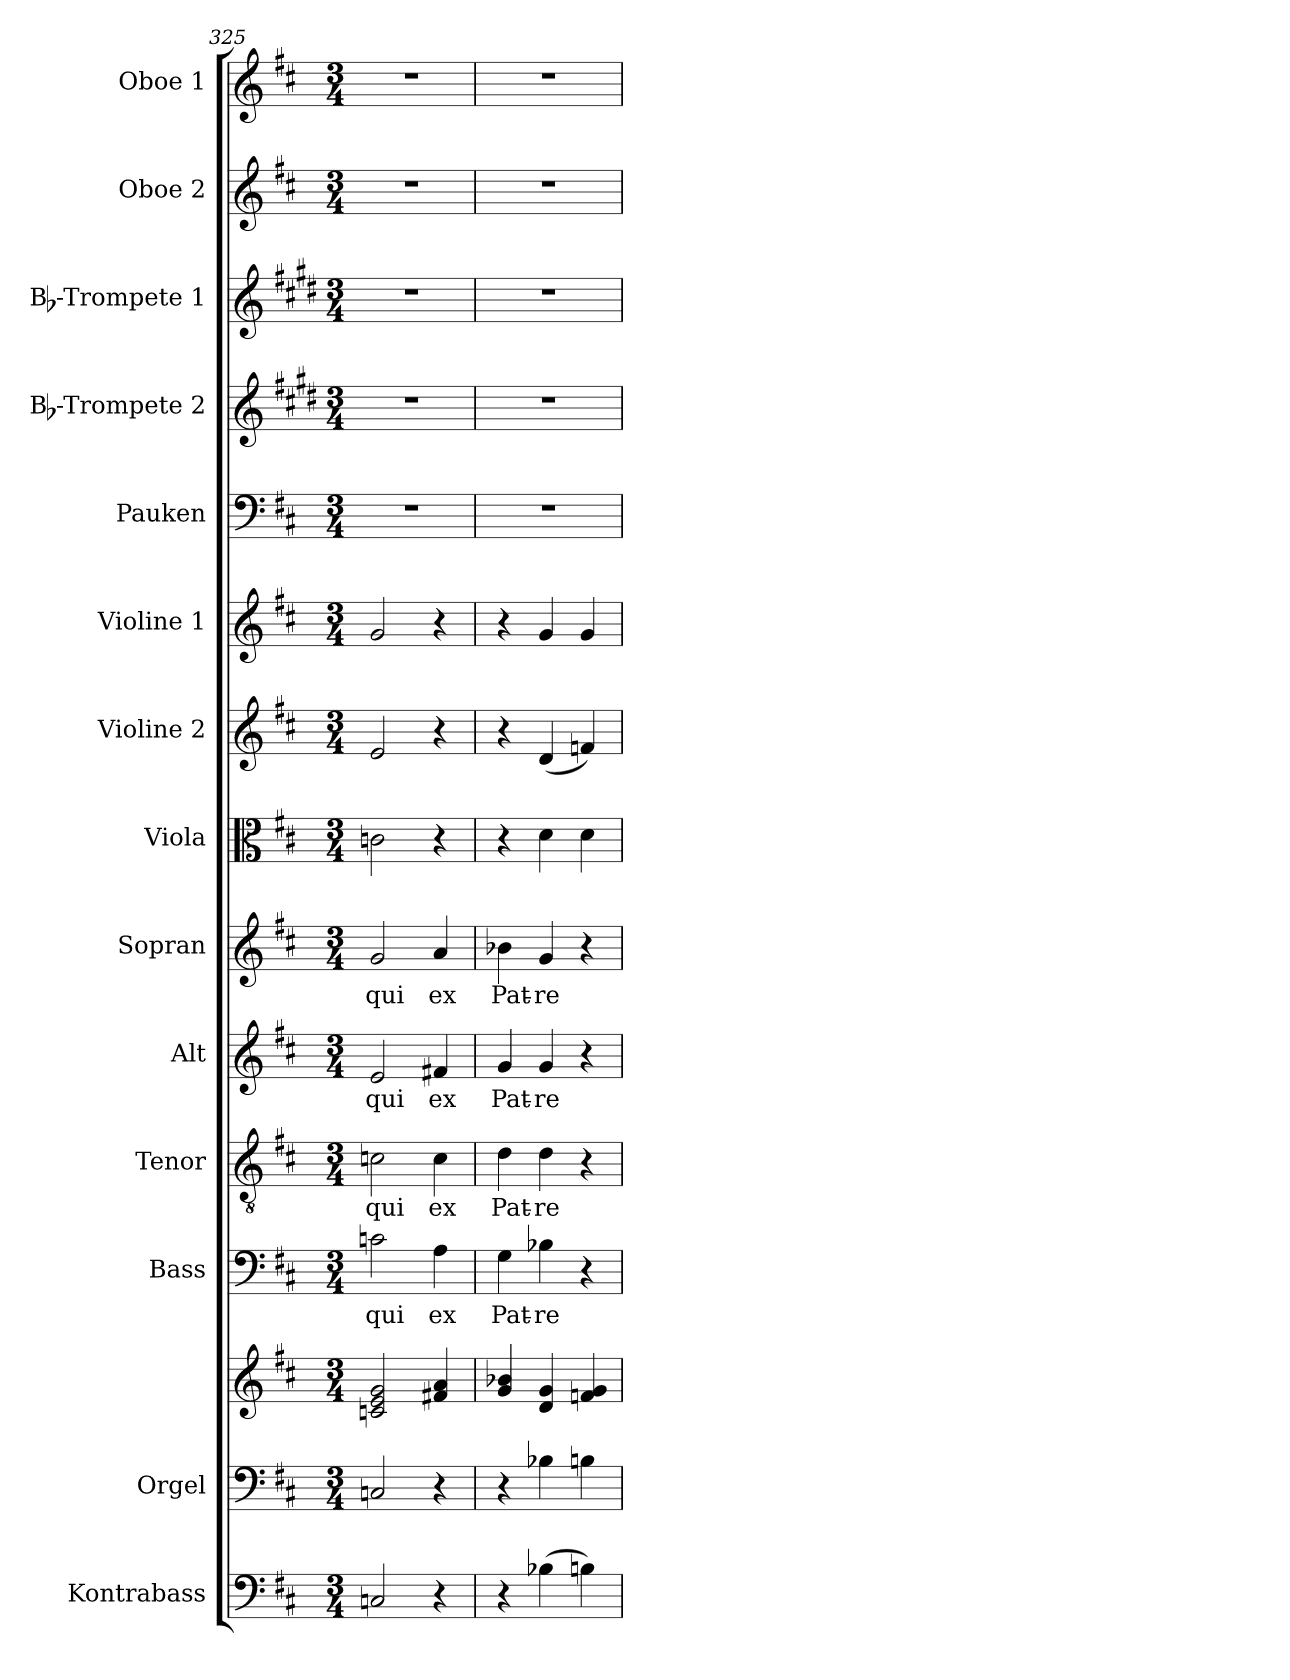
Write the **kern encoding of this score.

**kern	**kern	**kern	**kern	**text	**kern	**text	**kern	**text	**kern	**text	**kern	**kern	**kern	**kern	**kern	**kern	**kern	**kern
*part14	*part13	*part13	*part12	*part12	*part11	*part11	*part10	*part10	*part9	*part9	*part8	*part7	*part6	*part5	*part4	*part3	*part2	*part1
*staff15	*staff14	*staff13	*staff12	*staff12	*staff11	*staff11	*staff10	*staff10	*staff9	*staff9	*staff8	*staff7	*staff6	*staff5	*staff4	*staff3	*staff2	*staff1
*I"Kontrabass	*I"Orgel	*	*I"Bass	*	*I"Tenor	*	*I"Alt	*	*I"Sopran	*	*I"Viola	*I"Violine 2	*I"Violine 1	*I"Pauken	*I"Bb-Trompete 2	*I"Bb-Trompete 1	*I"Oboe 2	*I"Oboe 1
*I'Kb.	*I'Org.	*	*I'B.	*	*I'T.	*	*I'A.	*	*I'S.	*	*I'Vla.	*I'Vl. 2	*I'Vl. 1	*I'Pk.	*I'Bb Trp. 2	*I'Bb Trp. 1	*I'Ob. 2	*I'Ob. 1
*clefF4	*clefF4	*clefG2	*clefF4	*	*clefGv2	*	*clefG2	*	*clefG2	*	*clefC3	*clefG2	*clefG2	*clefF4	*clefG2	*clefG2	*clefG2	*clefG2
*ITrd7c12	*	*	*	*	*	*	*	*	*	*	*	*	*	*	*ITrd1c2	*ITrd1c2	*	*
*k[f#c#]	*k[f#c#]	*k[f#c#]	*k[f#c#]	*	*k[f#c#]	*	*k[f#c#]	*	*k[f#c#]	*	*k[f#c#]	*k[f#c#]	*k[f#c#]	*k[f#c#]	*k[f#c#]	*k[f#c#]	*k[f#c#]	*k[f#c#]
*D:	*D:	*D:	*D:	*	*D:	*	*D:	*	*D:	*	*D:	*D:	*D:	*D:	*D:	*D:	*D:	*D:
*M3/4	*M3/4	*M3/4	*M3/4	*	*M3/4	*	*M3/4	*	*M3/4	*	*M3/4	*M3/4	*M3/4	*M3/4	*M3/4	*M3/4	*M3/4	*M3/4
=325	=325	=325	=325	=325	=325	=325	=325	=325	=325	=325	=325	=325	=325	=325	=325	=325	=325	=325
!	!	!	!	!LO:LY:b	!	!LO:LY:b	!	!LO:LY:b	!	!LO:LY:b	!	!	!	!	!	!	!	!
2CCn/	2Cn/	2cn/ 2e/ 2g/	2cn\	qui	2cn\	qui	2e/	qui	2g/	qui	2cn\	2e/	2g/	2.r	2.r	2.r	2.r	2.r
!	!	!	!	!LO:LY:b	!	!LO:LY:b	!	!LO:LY:b	!	!LO:LY:b	!	!	!	!	!	!	!	!
4r	4r	4f#X/ 4a/	4A\	ex	4c\	ex	4f#X/	ex	4a/	ex	4r	4r	4r	.	.	.	.	.
=326	=326	=326	=326	=326	=326	=326	=326	=326	=326	=326	=326	=326	=326	=326	=326	=326	=326	=326
!	!	!	!	!LO:LY:b	!	!LO:LY:b	!	!LO:LY:b	!	!LO:LY:b	!	!	!	!	!	!	!	!
4r	4r	4g/ 4b-X/	4G\	Pat-	4d\	Pat-	4g/	Pat-	4b-X\	Pat-	4r	4r	4r	2.r	2.r	2.r	2.r	2.r
!	!	!	!	!LO:LY:b	!	!LO:LY:b	!	!LO:LY:b	!	!LO:LY:b	!	!	!	!	!	!	!	!
(>4BB-X\	4B-X\	4d/ 4g/	4B-X\	-re	4d\	-re	4g/	-re	4g/	-re	4d\	(<4d/	4g/	.	.	.	.	.
4BBn\)	4Bn\	4fn/ 4g/	4r	.	4r	.	4r	.	4r	.	4d\	4fn/)	4g/	.	.	.	.	.
=	=	=	=	=	=	=	=	=	=	=	=	=	=	=	=	=	=	=
*-	*-	*-	*-	*-	*-	*-	*-	*-	*-	*-	*-	*-	*-	*-	*-	*-	*-	*-
